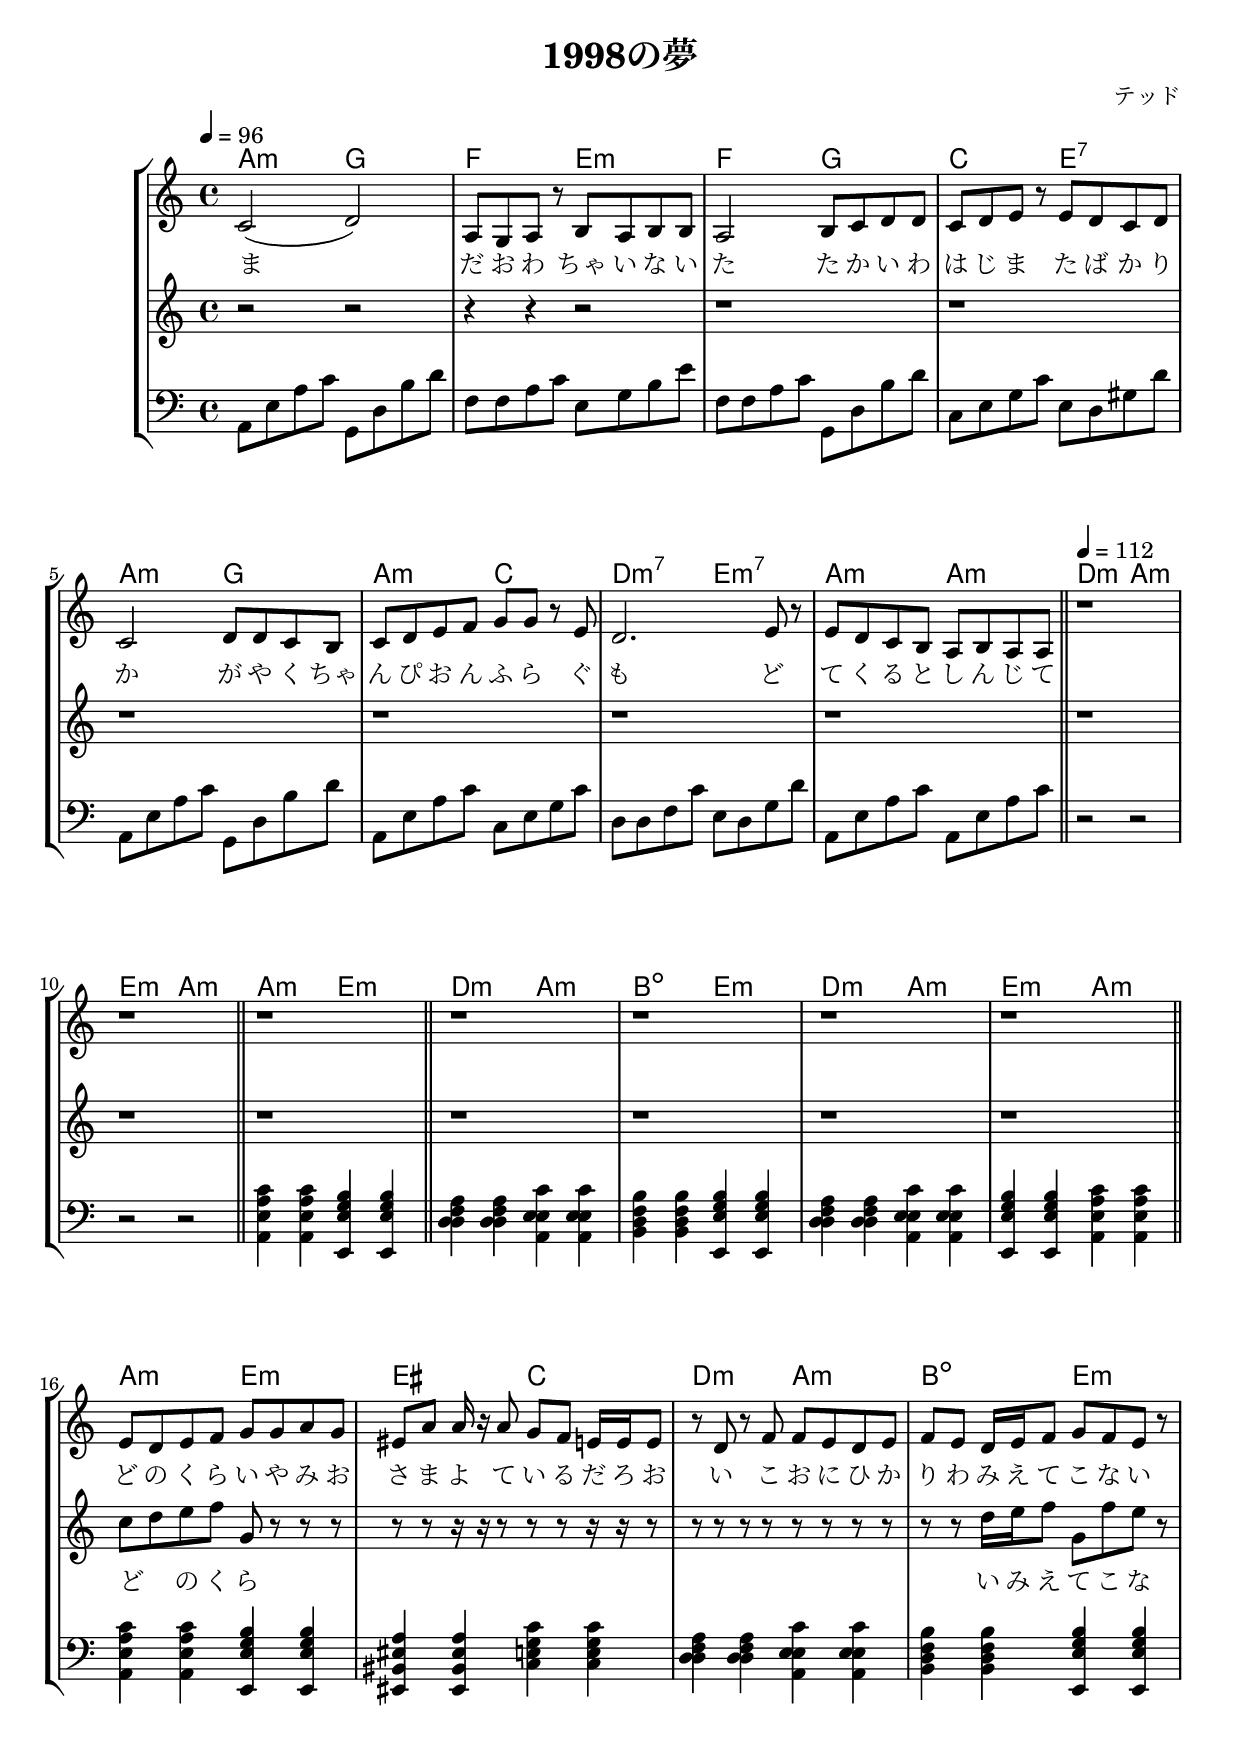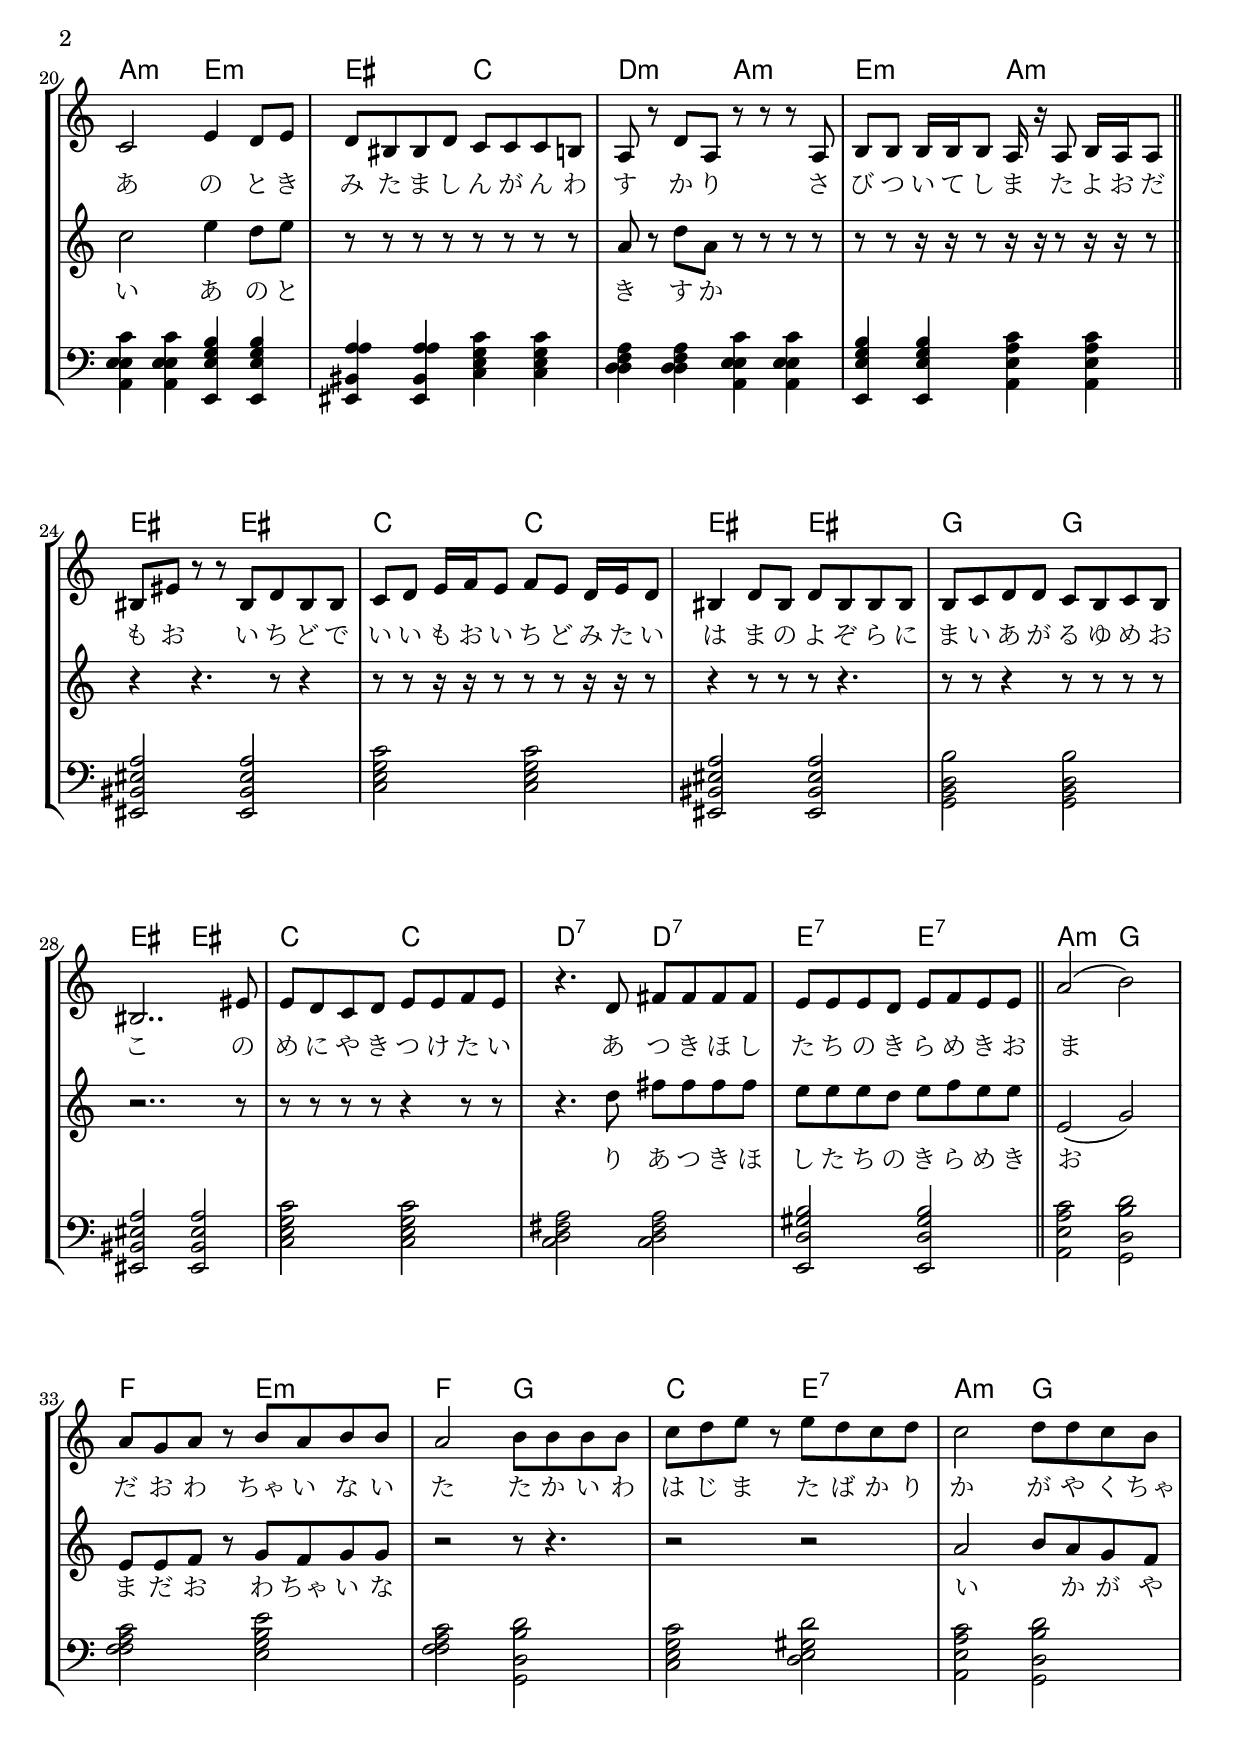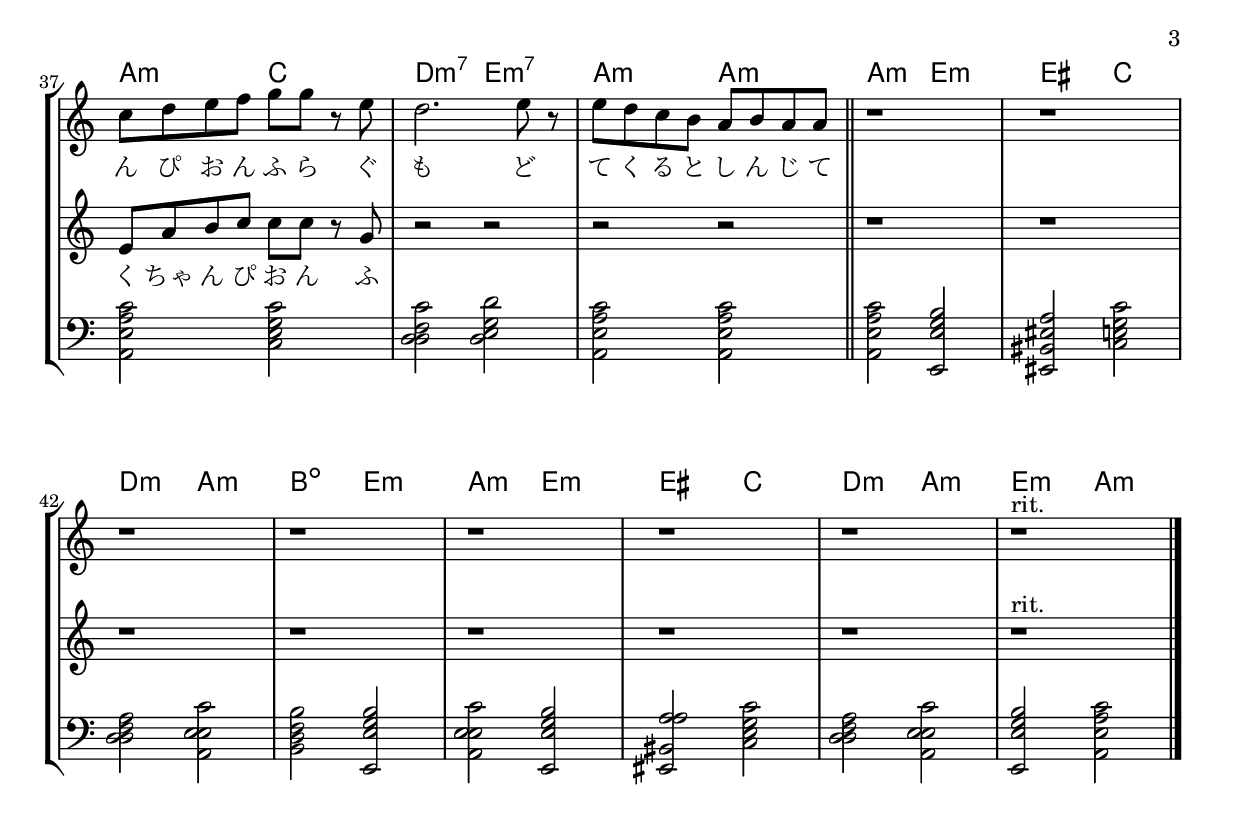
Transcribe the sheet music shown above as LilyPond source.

\version "2.12.1"

\header {
	title = \markup {1998の夢}
	composer = \markup \center-column {テッド}
}

harmony = \chordmode {
	a2:m g f e:m f g c e:7 a:m g a:m c d:min7 e:min7 a:m a:m 

	d:m a:m e:m a:m 

	a:m e:m 

	d:m a:m b:dim e:m d:m a:m e:m a:m 

	a:m e:m eis c d:m a:m b:dim e:m a:m e:m eis c d:m a:m e:m a:m 

	eis eis c c eis eis g g eis eis c c d:7 d:7 e:7 e:7 

	a:m g f e:m f g c e:7 a:m g a:m c d:min7 e:min7 a:m a:m 

	a:m e:m eis c d:m a:m b:dim e:m a:m e:m eis c d:m a:m e:m a:m 
}

melody = {
	\set Staff.midiInstrument = #"Acoustic Guitar (steel)"
		\key c \major
	\tempo 4 = 96
c'2  (d'2) 
	a8  g8  a8  r8  b8  a8  b8  b8 
	a2  b8  c'8  d'8  d'8 
	c'8  d'8  e'8  r8  e'8  d'8  c'8  d'8 
	c'2  d'8  d'8  c'8  b8 
	c'8  d'8  e'8  f'8  g'8  g'8  r8  e'8 
	d'2.  e'8  r8 
	e'8  d'8  c'8  b8  a8  b8  a8  a8
	\tempo 4 = 112
	r1 | r1   
	r1   
	r1 | r1 | r1 | r1   
	\set Staff.midiInstrument = #"mmi0.42"
	e'8  d'8  e'8  f'8  g'8  g'8  a'8  g'8 
	eis'8  a'8  a'16  r16  a'8  g'8  f'8  e'16  e'16  e'8 
	r8  d'8  r8  f'8  f'8  e'8  d'8  e'8 
	f'8  e'8  d'16  e'16  f'8  g'8  f'8  e'8  r8 
	c'2  e'4  d'8  e'8 
	d'8  bis8  bis8  d'8  c'8  c'8  c'8  b8 
	a8  r8  d'8  a8  r8  r8  r8  a8 
	b8  b8  b16  b16  b8  a16  r16  a8  b16  a16  a8
	\set Staff.midiInstrument = #"mmi0.42"
	bis8  eis'8  r8  r8  bis8  d'8  bis8  bis8 
	c'8  d'8  e'16  f'16  e'8  f'8  e'8  d'16  e'16  d'8 
	bis4  d'8  bis8  d'8  bis8  bis8  bis8 
	b8  c'8  d'8  d'8  c'8  b8  c'8  b8 
	bis2..  eis'8 
	e'8  d'8  c'8  d'8  e'8  e'8  f'8  e'8 
	r4.  d'8  fis'8  fis'8  fis'8  fis'8 
	e'8  e'8  e'8  d'8  e'8  f'8  e'8  e'8
	\set Staff.midiInstrument = #"mmi0.42"
	a'2  (b'2) 
	a'8  g'8  a'8  r8  b'8  a'8  b'8  b'8 
	a'2  b'8  b'8  b'8  b'8 
	c''8  d''8  e''8  r8  e''8  d''8  c''8  d''8 
	c''2  d''8  d''8  c''8  b'8 
	c''8  d''8  e''8  f''8  g''8  g''8  r8  e''8 
	d''2.  e''8  r8 
	e''8  d''8  c''8  b'8  a'8  b'8  a'8  a'8
	r1 | r1 | r1 | r1 | r1 | r1 | r1 | r1^"rit." \bar "|."
}

words = \lyricmode {
	ま  だ  お  わ  ちゃ  い  な  い  た  た  か  い  わ  は  じ  ま  た  ば  か  り  か  が  や  く  ちゃ  ん  ぴ  お  ん  ふ  ら  ぐ  も  ど  て  く  る  と  し  ん  じ  て  
	
	
	
	ど  の  く  ら  い  や  み  お  さ  ま  よ  て  い  る  だ  ろ  お  い  こ  お  に  ひ  か  り  わ  み  え  て  こ  な  い  あ  の  と  き  み  た  ま  し  ん  が  ん  わ  す  か  り  さ  び  つ  い  て  し  ま  た  よ  お  だ  
	も  お  い  ち  ど  で  い  い  も  お  い  ち  ど  み  た  い  は  ま  の  よ  ぞ  ら  に  ま  い  あ  が  る  ゆ  め  お  こ  の  め  に  や  き  つ  け  た  い  あ  つ  き  ほ  し  た  ち  の  き  ら  め  き  お  
	ま  だ  お  わ  ちゃ  い  な  い  た  た  か  い  わ  は  じ  ま  た  ば  か  り  か  が  や  く  ちゃ  ん  ぴ  お  ん  ふ  ら  ぐ  も  ど  て  く  る  と  し  ん  じ  て  
	
}

secondmelody = {
	\set Staff.midiInstrument = #"Acoustic Guitar (steel)"
		\key c \major
	\tempo 4 = 96
r2  r2~ 
	r4  r4  r2
	r1 r1 r1 r1 r1 r1 	\tempo 4 = 112
	r1 | r1   
	r1   
	r1 | r1 | r1 | r1   
	\set Staff.midiInstrument = #"mmi0.42"
	c''8  d''8  e''8  f''8  g'8  r8  r8  r8 
	r8  r8  r16  r16  r8  r8  r8  r16  r16  r8 
	r8  r8  r8  r8  r8  r8  r8  r8 
	r8  r8  d''16  e''16  f''8  g'8  f''8  e''8  r8 
	c''2  e''4  d''8  e''8 
	r8  r8  r8  r8  r8  r8  r8  r8 
	a'8  r8  d''8  a'8  r8  r8  r8  r8 
	r8  r8  r16  r16  r8  r16  r16  r8  r16  r16  r8
	\set Staff.midiInstrument = #"mmi0.42"
	r4  r4.  r8  r4 
	r8  r8  r16  r16  r8  r8  r8  r16  r16  r8 
	r4  r8  r8  r8  r4. 
	r8  r8  r4  r8  r8  r8  r8 
	r2..  r8 
	r8  r8  r8  r8  r4  r8  r8 
	r4.  d''8  fis''8  fis''8  fis''8  fis''8 
	e''8  e''8  e''8  d''8  e''8  f''8  e''8  e''8
	\set Staff.midiInstrument = #"mmi0.42"
	e'2  (g'2) 
	e'8  e'8  f'8  r8  g'8  f'8  g'8  g'8 
	r2~r8  r4.~ 
	r2  r2 
	a'2  b'8  a'8  g'8  f'8 
	e'8  a'8  b'8  c''8  c''8  c''8  r8  g'8 
	r2  r2 
	r2  r2
	r1 | r1 | r1 | r1 | r1 | r1 | r1 | r1^"rit." \bar "|."
}

secondwords = \lyricmode {
	
	
	
	
	ど  の  く  ら  い  み  え  て  こ  な  い  あ  の  と  き  す  か  り  
	あ  つ  き  ほ  し  た  ち  の  き  ら  め  き  お  
	ま  だ  お  わ  ちゃ  い  な  い  か  が  や  く  ちゃ  ん  ぴ  お  ん  ふ  ら  ぐ  
	
}

tempochange = {
	\tempo 4 = 96
	r1 | r1 | r1 | r1 | r1 | r1 | r1 | r1 \bar "||"
	\tempo 4 = 112
	r1 | r1 \bar "||"
	\tempo 4 = 112
	r1 \bar "||"
	\tempo 4 = 112
	r1 | r1 | r1 | r1 \bar "||"
	\tempo 4 = 112
	r1 | r1 | r1 | r1 | r1 | r1 | r1 | r1 \bar "||"
	\tempo 4 = 112
	r1 | r1 | r1 | r1 | r1 | r1 | r1 | r1 \bar "||"
	\tempo 4 = 112
	r1 | r1 | r1 | r1 | r1 | r1 | r1 | r1 \bar "||"
	\tempo 4 = 112
	r1 | r1 | r1 | r1 | r1 | r1 | r1 | \tempo 4 = 84 r2 \tempo 4 = 74 r2 \bar "|."
}

mainacc = {
	\clef bass
	\set Staff.midiInstrument = #"Acoustic Guitar (steel)"
	\key c \major
	\tempo 4 = 96
	a,8 e8 a8 c'8
	g,8 d8 b8 d'8
	f8 f8 a8 c'8
	e8 g8 b8 e'8
	f8 f8 a8 c'8
	g,8 d8 b8 d'8
	c8 e8 g8 c'8
	e8 d8 gis8 d'8
	a,8 e8 a8 c'8
	g,8 d8 b8 d'8
	a,8 e8 a8 c'8
	c8 e8 g8 c'8
	d8 d8 f8 c'8
	e8 d8 g8 d'8
	a,8 e8 a8 c'8
	a,8 e8 a8 c'8
	\bar "||"

	\set Staff.midiInstrument = #"Acoustic grand"
	\tempo 4 = 112
	r2
	r2
	r2
	r2
	\bar "||"

	\set Staff.midiInstrument = #"Acoustic grand"
	<a, e a c'>4 <a, e a c'>4
	<e, e g b>4 <e, e g b>4
	\bar "||"

	\set Staff.midiInstrument = #"Acoustic grand"
	<d d f a>4 <d d f a>4
	<a, e e c'>4 <a, e e c'>4
	<b, d f b>4 <b, d f b>4
	<e, e g b>4 <e, e g b>4
	<d d f a>4 <d d f a>4
	<a, e e c'>4 <a, e e c'>4
	<e, e g b>4 <e, e g b>4
	<a, e a c'>4 <a, e a c'>4
	\bar "||"

	\set Staff.midiInstrument = #"Acoustic grand"
	<a, e a c'>4 <a, e a c'>4
	<e, e g b>4 <e, e g b>4
	<eis, bis, eis a>4 <eis, bis, eis a>4
	<c e g c'>4 <c e g c'>4
	<d d f a>4 <d d f a>4
	<a, e e c'>4 <a, e e c'>4
	<b, d f b>4 <b, d f b>4
	<e, e g b>4 <e, e g b>4
	<a, e e c'>4 <a, e e c'>4
	<e, e g b>4 <e, e g b>4
	<eis, bis, a a>4 <eis, bis, a a>4
	<c e g c'>4 <c e g c'>4
	<d d f a>4 <d d f a>4
	<a, e e c'>4 <a, e e c'>4
	<e, e g b>4 <e, e g b>4
	<a, e a c'>4 <a, e a c'>4
	\bar "||"

	\set Staff.midiInstrument = #"Violin"
	<eis, bis, eis a>2
	<eis, bis, eis a>2
	<c e g c'>2
	<c e g c'>2
	<eis, bis, eis a>2
	<eis, bis, eis a>2
	<g, b, d b>2
	<g, b, d b>2
	<eis, bis, eis a>2
	<eis, bis, eis a>2
	<c e g c'>2
	<c e g c'>2
	<d c fis a>2
	<d c fis a>2
	<e, d gis b>2
	<e, d gis b>2
	\bar "||"

	\set Staff.midiInstrument = #"Overdriven Guitar"
	<a, e a c'>2
	<g, d b d'>2
	<f f a c'>2
	<e g b e'>2
	<f f a c'>2
	<g, d b d'>2
	<c e g c'>2
	<e d gis d'>2
	<a, e a c'>2
	<g, d b d'>2
	<a, e a c'>2
	<c e g c'>2
	<d d f c'>2
	<e d g d'>2
	<a, e a c'>2
	<a, e a c'>2
	\bar "||"

	\set Staff.midiInstrument = #"Acoustic grand"
	<a, e a c'>2
	<e, e g b>2
	<eis, bis, eis a>2
	<c e g c'>2
	<d d f a>2
	<a, e e c'>2
	<b, d f b>2
	<e, e g b>2
	<a, e e c'>2
	<e, e g b>2
	<eis, bis, a a>2
	<c e g c'>2
	<d d f a>2
	<a, e e c'>2
	<e, e g b>2
	<a, e a c'>2
	\bar "|."
}

subacc = {
	\clef bass
	\set Staff.midiInstrument = #"Acoustic grand"
	\key c \major
	\tempo 4 = 96
	r2
	r2
	r2
	r2
	r2
	r2
	r2
	r2
	r2
	r2
	r2
	r2
	r2
	r2
	r2
	r2
	\bar "||"

	\set Staff.midiInstrument = #"Acoustic grand"
	\tempo 4 = 112
	r2
	r2
	r2
	r2
	\bar "||"

	\set Staff.midiInstrument = #"Acoustic grand"
	r2
	r2
	\bar "||"

	\set Staff.midiInstrument = #"Acoustic grand"
	r2
	r2
	r2
	r2
	r2
	r2
	r2
	r2
	\bar "||"

	\set Staff.midiInstrument = #"Acoustic grand"
	r2
	r2
	r2
	r2
	r2
	r2
	r2
	r2
	r2
	r2
	r2
	r2
	r2
	r2
	r2
	r2
	\bar "||"

	\set Staff.midiInstrument = #"Acoustic Guitar (steel)"
	eis,8 bis,8 eis8 a8
	eis,8 bis,8 eis8 a8
	c8 e8 g8 c'8
	c8 e8 g8 c'8
	eis,8 bis,8 eis8 a8
	eis,8 bis,8 eis8 a8
	g,8 b,8 d8 b8
	g,8 b,8 d8 b8
	eis,8 bis,8 eis8 a8
	eis,8 bis,8 eis8 a8
	c8 e8 g8 c'8
	c8 e8 g8 c'8
	d8 c8 fis8 a8
	d8 c8 fis8 a8
	e,8 d8 gis8 b8
	e,8 d8 gis8 b8
	\bar "||"

	\set Staff.midiInstrument = #"Violin"
	<a, e a c'>2
	<g, d b d'>2
	<f f a c'>2
	<e g b e'>2
	<f f a c'>2
	<g, d b d'>2
	<c e g c'>2
	<e d gis d'>2
	<a, e a c'>2
	<g, d b d'>2
	<a, e a c'>2
	<c e g c'>2
	<d d f c'>2
	<e d g d'>2
	<a, e a c'>2
	<a, e a c'>2
	\bar "||"

	\set Staff.midiInstrument = #"Acoustic grand"
	r2
	r2
	r2
	r2
	r2
	r2
	r2
	r2
	r2
	r2
	r2
	r2
	r2
	r2
	r2
	r2
	\bar "|."
}

percA = {
	\drummode {
	r1 |r1 |r1 |r1 |r1 |r1 |r1 |r1 \bar "||"
	r1 |r1 \bar "||"
	r1 \bar "||"
	r1 |r1 |r1 |r1 \bar "||"
	r1 |r1 |r1 |r1 |r1 |r1 |r1 |r1 \bar "||"
	\times 16/12{ cymr8. cymr8 cymr16 cymr8. cymr8 cymr16 } |\times 16/12{ r8. cymr8 cymr16 cymr8. cymr8 cymr16 } |\times 16/12{ cymr8. cymr8 cymr16 cymr8. cymr8 cymr16 } |\times 16/12{ r8. cymr8 cymr16 cymr8. cymr8 cymr16 } |\times 16/12{ cymr8. cymr8 cymr16 cymr8. cymr8 cymr16 } |\times 16/12{ r8. cymr8 cymr16 cymr8. cymr8 cymr16 } |\times 16/12{ cymr8. cymr8 cymr16 cymr8. cymr8 cymr16 } |\times 16/12{ cymr8. cymr8 cymr4. r16 } \bar "||"
	hh8 hh8 hh8 hh8 hh8 hh8 hh8 hh8  |hh8 hh8 hh8 hh8 hh4 hh8 hh8  |hh8 hh8 hh8 hh8 hh8 hh8 hh8 hh8  |hh8 hh8 hh8 hh2 r8  |hh8 hh8 hh8 hh8 hh8 hh8 hh8 hh8  |hh8 hh8 hh8 hh8 hh4 hh8 hh8  |hh8 hh8 hh8 hh8 hh8 hh8 hh8 hh8  |r8 hh2. r8  \bar "||"
	r1 |r1 |r1 |r1 |r1 |r1 |r1 |r1 \bar "|."
	}
}

percB = {
	\drummode {
	r1 |r1 |r1 |r1 |r1 |r1 |r1 |r1 \bar "||"
	r1 |r1 \bar "||"
	r1 \bar "||"
	r1 |r1 |r1 |r1 \bar "||"
	r1 |r1 |r1 |r1 |r1 |r1 |r1 |r1 \bar "||"
	\times 16/12{ r2 r8 hhp8 } |\times 16/12{ r2. } |\times 16/12{ r2 r8 hhp8 } |\times 16/12{ hhp2. } |\times 16/12{ r2 r8 hhp8 } |\times 16/12{ r2. } |\times 16/12{ r2 r8 hhp8 } |\times 16/12{ hhp2. } \bar "||"
	r4 sn8. sn8 sn8. sn8. sn16  |r4 sn8. sn8 sn8. sn4  |r4 sn8. sn8 sn8. sn8. sn16  |r8 sn8 sn4 sn8 sn16 sn8 sn8 sn16  |r4 sn8. sn8 sn8. sn8. sn16  |r4 sn8. sn8 sn8. sn4  |r4 sn8. sn8 sn8. sn8. sn16  |r4 sn2 sn4  \bar "||"
	r1 |r1 |r1 |r1 |r1 |r1 |r1 |r1 \bar "|."
	}
}

percC = {
	\drummode {
	r1 |r1 |r1 |r1 |r1 |r1 |r1 |r1 \bar "||"
	r1 |r1 \bar "||"
	r1 \bar "||"
	r1 |r1 |r1 |r1 \bar "||"
	r1 |r1 |r1 |r1 |r1 |r1 |r1 |r1 \bar "||"
	\times 16/12{ bd4. bd4 r16 bd16 } |\times 16/12{ bd4. bd4. } |\times 16/12{ bd4. bd4 r16 bd16 } |\times 16/12{ bd4. bd4 r16 bd16 } |\times 16/12{ bd4. bd4 r16 bd16 } |\times 16/12{ bd4. bd4. } |\times 16/12{ bd4. bd4 r16 bd16 } |\times 16/12{ bd4 r16 bd16 bd4. } \bar "||"
	bd8 bd4 bd2 bd8  |bd8 bd2 bd4.  |bd8 bd4 bd2 bd8  |bd4 r16 bd8. bd2  |bd8 bd4 bd2 bd8  |bd8 bd2 bd4.  |bd8 bd4 bd2 bd8  |bd8 bd4. bd4. bd8  \bar "||"
	r1 |r1 |r1 |r1 |r1 |r1 |r1 |r1 \bar "|."
	}
}

percD = {
	\drummode {
	r1 |r1 |r1 |r1 |r1 |r1 |r1 |r1 \bar "||"
	r1 |r1 \bar "||"
	r1 \bar "||"
	r1 |r1 |r1 |r1 \bar "||"
	r1 |r1 |r1 |r1 |r1 |r1 |r1 |r1 \bar "||"
	\times 16/12{ r2. } |\times 16/12{ rb2. } |\times 16/12{ r2. } |\times 16/12{ rb2. } |\times 16/12{ r2. } |\times 16/12{ rb2. } |\times 16/12{ r2. } |\times 16/12{ rb2. } \bar "||"
	r1  |r2 r8 hho4.  |r1  |r4. r16 hho2 r16  |r1  |r2 r8 hho4.  |r1  |r4. r16 hho2 r16  \bar "||"
	r1 |r1 |r1 |r1 |r1 |r1 |r1 |r1 \bar "|."
	}
}

percE = {
	\drummode {
	r1 |r1 |r1 |r1 |r1 |r1 |r1 |r1 \bar "||"
	r1 |r1 \bar "||"
	r1 \bar "||"
	r1 |r1 |r1 |r1 \bar "||"
	r1 |r1 |r1 |r1 |r1 |r1 |r1 |r1 \bar "||"
	r1 |r1 |r1 |r1 |r1 |r1 |r1 |\times 16/12{ r4. sn8 sn4 } \bar "||"
	r1 |r1 |r1 |r1 |r1 |r1 |r1 |cymc1  \bar "||"
	r1 |r1 |r1 |r1 |r1 |r1 |r1 |r1 \bar "|."
	}
}

percF = {
	\drummode {
	r1 | r1 | r1 | r1 | r1 | r1 | r1 | r1 \bar "||"
	r1 | r1 \bar "||"
	r1 \bar "||"
	r1 | r1 | r1 | r1 \bar "||"
	r1 | r1 | r1 | r1 | r1 | r1 | r1 | r1 \bar "||"
	r1 |r1 |r1 |r1 |r1 |r1 |r1 |\times 16/12{ r2 r16 tommh16 tommh8 } \bar "||"
	r1 |r1 |r1 |r1 |r1 |r1 |r1 |r4 r16 tommh16 tommh4. tommh4  \bar "||"
	r1 | r1 | r1 | r1 | r1 | r1 | r1 | r1 \bar "|."
	}
}

percG = {
	\drummode {
	r1 | r1 | r1 | r1 | r1 | r1 | r1 | r1 \bar "||"
	r1 | r1 \bar "||"
	r1 \bar "||"
	r1 | r1 | r1 | r1 \bar "||"
	r1 | r1 | r1 | r1 | r1 | r1 | r1 | r1 \bar "||"
	r1 |r1 |r1 |r1 |r1 |r1 |r1 |\times 16/12{ r2 r8. toml16 } \bar "||"
	r1 |r1 |r1 |r1 |r1 |r1 |r1 |r4. r16 tomml4. tomml8.  \bar "||"
	r1 | r1 | r1 | r1 | r1 | r1 | r1 | r1 \bar "|."
	}
}

percH = {
	\drummode {
	r1 | r1 | r1 | r1 | r1 | r1 | r1 | r1 \bar "||"
	r1 | r1 \bar "||"
	r1 \bar "||"
	r1 | r1 | r1 | r1 \bar "||"
	r1 | r1 | r1 | r1 | r1 | r1 | r1 | r1 \bar "||"
	r1 | r1 | r1 | r1 | r1 | r1 | r1 | r1 \bar "||"
	r1 |r1 |r1 |r1 |r1 |r1 |r1 |r2 r16 toml8 toml4 r16  \bar "||"
	r1 | r1 | r1 | r1 | r1 | r1 | r1 | r1 \bar "|."
	}
}

percI = {
	\drummode {
	r1 | r1 | r1 | r1 | r1 | r1 | r1 | r1 \bar "||"
	r1 | r1 \bar "||"
	r1 \bar "||"
	r1 | r1 | r1 | r1 \bar "||"
	r1 | r1 | r1 | r1 | r1 | r1 | r1 | r1 \bar "||"
	r1 | r1 | r1 | r1 | r1 | r1 | r1 | r1 \bar "||"
	r1 |r1 |r1 |r1 |r1 |r1 |r1 |r2 r8 tomfh4 tomfh8  \bar "||"
	r1 | r1 | r1 | r1 | r1 | r1 | r1 | r1 \bar "|."
	}
}

\score {
	<<
		\new StaffGroup <<
			\new ChordNames {\harmony}
			\new Voice = "melody" {\melody}
			\new Lyrics \lyricsto "melody" \words
			\new Voice = "secondmelody" {\secondmelody}
			\new Lyrics \lyricsto "secondmelody" \secondwords
			\new Staff = "mainacc" {\mainacc}
		>>
	>>
	\layout { }
}
